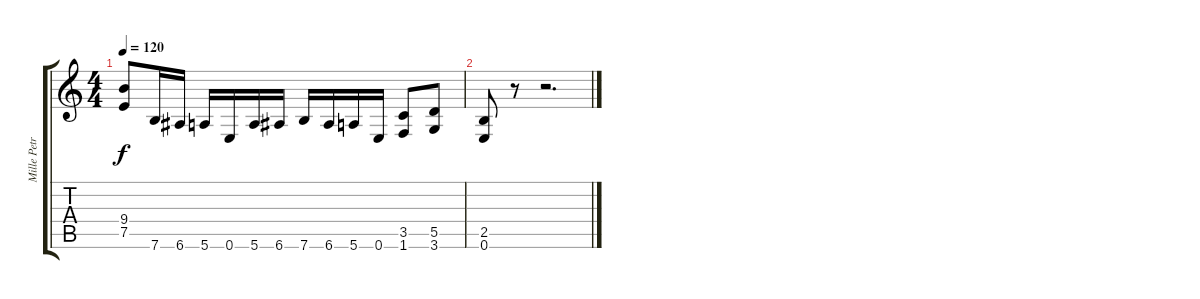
\track ("Mille Petrozza" "Mille Petr") {instrument distortionguitar}
\staff {score tabs}
\tuning (E4 B3 G3 D3 A2 E2) {hide}
\ts (4 4)
\tempo 120
\clef g2
\ks c
(9.4 7.5).8{dy f} 7.6.16 6.6.16 5.6.16 0.6.16 5.6.16 6.6.16 7.6.16 6.6.16 5.6.16 0.6.16 (3.5 1.6).8 (5.5 3.6).8 |
(2.5 0.6).8 r.8 r.2{d}
